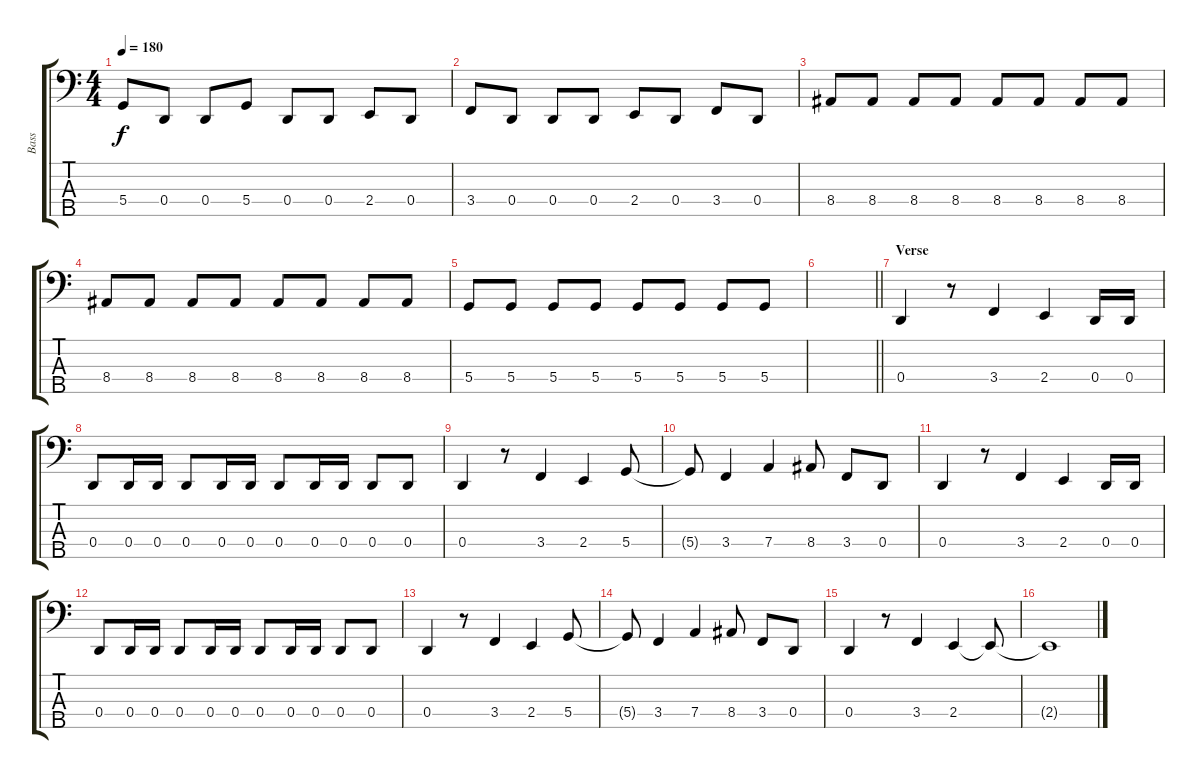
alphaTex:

\track ("Bass" "Bass") {instrument electricbassfinger}
\staff {score tabs}
\tuning (G2 D2 A1 D1 A0) {hide}
\ts (4 4)
\tempo 180
\clef f4
\ks c
5.4.8{dy f} 0.4.8 0.4.8 5.4.8 0.4.8 0.4.8 2.4.8 0.4.8 |
3.4.8 0.4.8 0.4.8 0.4.8 2.4.8 0.4.8 3.4.8 0.4.8 |
8.4.8 8.4.8 8.4.8 8.4.8 8.4.8 8.4.8 8.4.8 8.4.8 |
8.4.8 8.4.8 8.4.8 8.4.8 8.4.8 8.4.8 8.4.8 8.4.8 |
5.4.8 5.4.8 5.4.8 5.4.8 5.4.8 5.4.8 5.4.8 5.4.8 |
\barLineRight lightlight
|
\section ("" "Verse")
0.4.4 r.8 3.4.4 2.4.4 0.4.16 0.4.16 |
0.4.8 0.4.16 0.4.16 0.4.8 0.4.16 0.4.16 0.4.8 0.4.16 0.4.16 0.4.8 0.4.8 |
0.4.4 r.8 3.4.4 2.4.4 5.4.8 |
5.4{t}.8 3.4.4 7.4.4 8.4.8 3.4.8 0.4.8 |
0.4.4 r.8 3.4.4 2.4.4 0.4.16 0.4.16 |
0.4.8 0.4.16 0.4.16 0.4.8 0.4.16 0.4.16 0.4.8 0.4.16 0.4.16 0.4.8 0.4.8 |
0.4.4 r.8 3.4.4 2.4.4 5.4.8 |
5.4{t}.8 3.4.4 7.4.4 8.4.8 3.4.8 0.4.8 |
0.4.4 r.8 3.4.4 2.4.4 2.4{t}.8 |
2.4{t}.1
